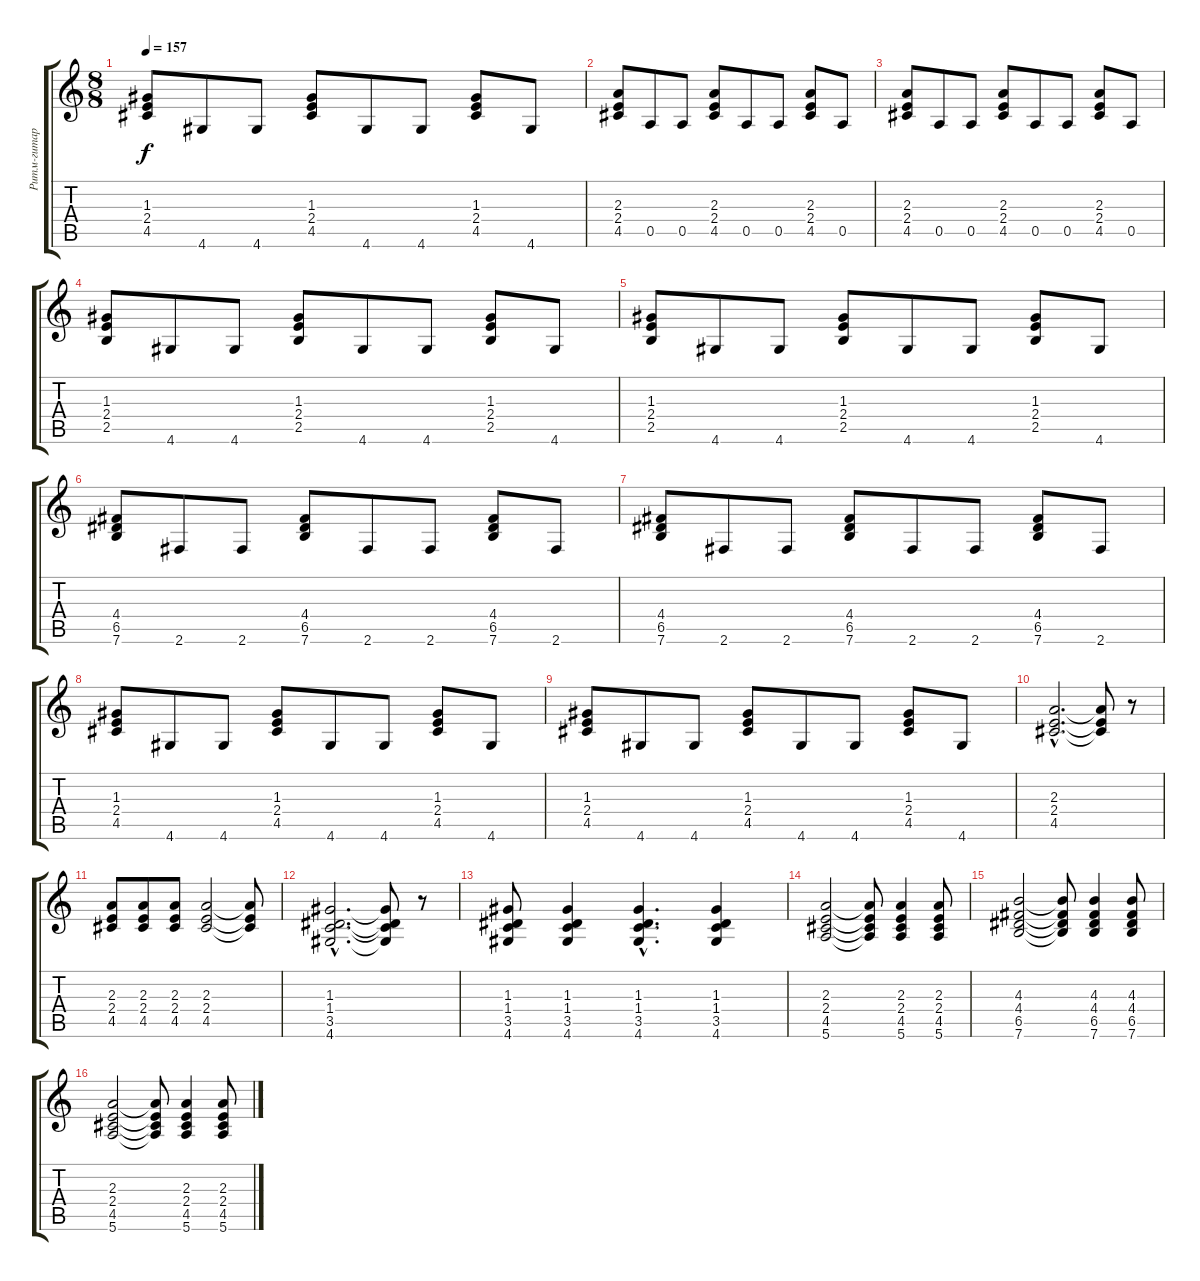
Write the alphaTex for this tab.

\track ("Ритм-гитара" "Ритм-гитар") {instrument distortionguitar}
\staff {score tabs}
\tuning (E4 B3 G3 D3 A2 E2) {hide}
\ts (8 8)
\tempo 157
\clef g2
\ks c
(1.3 2.4 4.5).8{dy f} 4.6.8 4.6.8 (1.3 2.4 4.5).8 4.6.8 4.6.8 (1.3 2.4 4.5).8 4.6.8 |
(2.3 2.4 4.5).8 0.5.8 0.5.8 (2.3 2.4 4.5).8 0.5.8 0.5.8 (2.3 2.4 4.5).8 0.5.8 |
(2.3 2.4 4.5).8 0.5.8 0.5.8 (2.3 2.4 4.5).8 0.5.8 0.5.8 (2.3 2.4 4.5).8 0.5.8 |
(1.3 2.4 2.5).8 4.6.8 4.6.8 (1.3 2.4 2.5).8 4.6.8 4.6.8 (1.3 2.4 2.5).8 4.6.8 |
(1.3 2.4 2.5).8 4.6.8 4.6.8 (1.3 2.4 2.5).8 4.6.8 4.6.8 (1.3 2.4 2.5).8 4.6.8 |
(4.4 6.5 7.6).8 2.6.8 2.6.8 (4.4 6.5 7.6).8 2.6.8 2.6.8 (4.4 6.5 7.6).8 2.6.8 |
(4.4 6.5 7.6).8 2.6.8 2.6.8 (4.4 6.5 7.6).8 2.6.8 2.6.8 (4.4 6.5 7.6).8 2.6.8 |
(1.3 2.4 4.5).8 4.6.8 4.6.8 (1.3 2.4 4.5).8 4.6.8 4.6.8 (1.3 2.4 4.5).8 4.6.8 |
(1.3 2.4 4.5).8 4.6.8 4.6.8 (1.3 2.4 4.5).8 4.6.8 4.6.8 (1.3 2.4 4.5).8 4.6.8 |
(2.3{hac} 2.4{hac} 4.5{hac}).2{d} (2.3{t} 2.4{t} 4.5{t}).8 r.8 |
(2.3 2.4 4.5).8 (2.3 2.4 4.5).8 (2.3 2.4 4.5).8 (2.3 2.4 4.5).2 (2.3{t} 2.4{t} 4.5{t}).8 |
(1.3{hac} 1.4{hac} 3.5{hac} 4.6{hac}).2{d} (1.3{t} 1.4{t} 3.5{t} 4.6{t}).8 r.8 |
(1.3 1.4 3.5 4.6).8 (1.3 1.4 3.5 4.6).4 (1.3{hac} 1.4{hac} 3.5{hac} 4.6{hac}).4{d} (1.3 1.4 3.5 4.6).4 |
(2.3 2.4 4.5 5.6).2 (2.3{t} 2.4{t} 4.5{t} 5.6{t}).8 (2.3 2.4 4.5 5.6).4 (2.3 2.4 4.5 5.6).8 |
(4.3 4.4 6.5 7.6).2 (4.3{t} 4.4{t} 6.5{t} 7.6{t}).8 (4.3 4.4 6.5 7.6).4 (4.3 4.4 6.5 7.6).8 |
(2.3 2.4 4.5 5.6).2 (2.3{t} 2.4{t} 4.5{t} 5.6{t}).8 (2.3 2.4 4.5 5.6).4 (2.3 2.4 4.5 5.6).8
